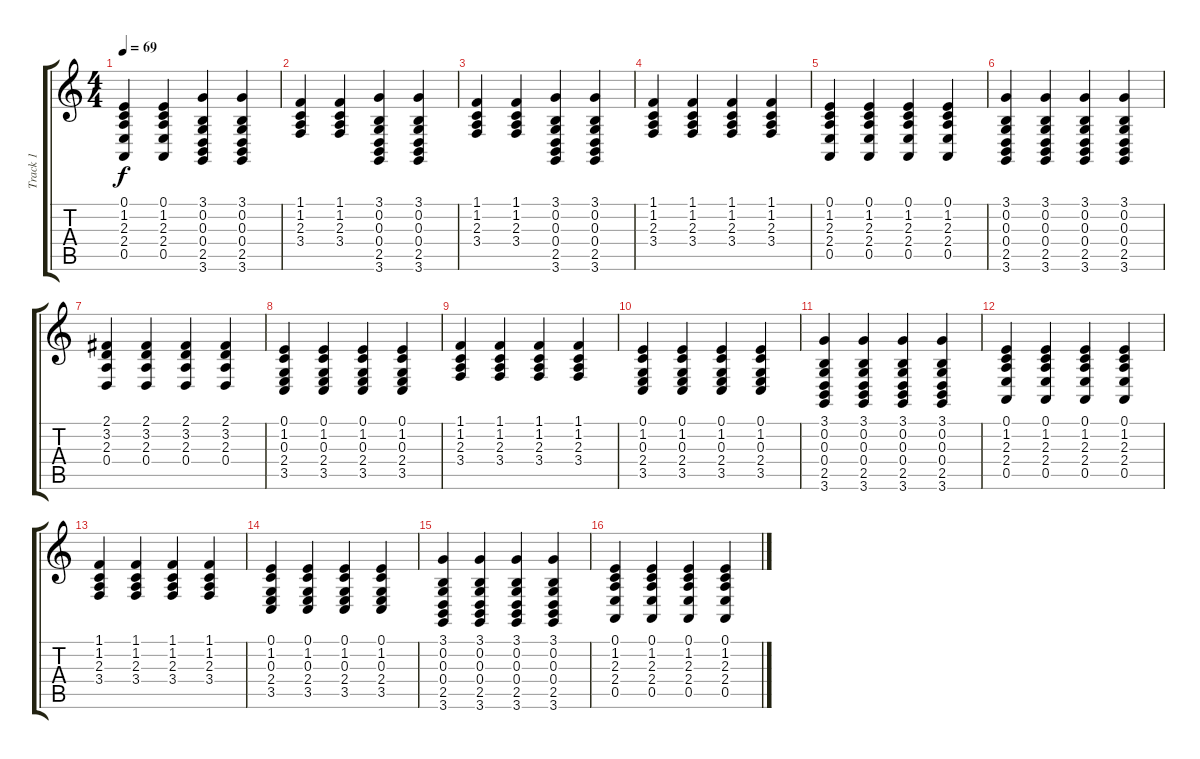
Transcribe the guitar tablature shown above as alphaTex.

\track ("Track 1" "Track 1") {instrument acousticgrandpiano}
\staff {score tabs}
\tuning (E4 B3 G3 D3 A2 E2) {hide}
\ts (4 4)
\tempo 69
\clef g2
\ks c
(0.1 1.2 2.3 2.4 0.5).4{dy f} (0.1 1.2 2.3 2.4 0.5).4 (3.1 0.2 0.3 0.4 2.5 3.6).4 (3.1 0.2 0.3 0.4 2.5 3.6).4 |
(1.1 1.2 2.3 3.4).4 (1.1 1.2 2.3 3.4).4 (3.1 0.2 0.3 0.4 2.5 3.6).4 (3.1 0.2 0.3 0.4 2.5 3.6).4 |
(1.1 1.2 2.3 3.4).4 (1.1 1.2 2.3 3.4).4 (3.1 0.2 0.3 0.4 2.5 3.6).4 (3.1 0.2 0.3 0.4 2.5 3.6).4 |
(1.1 1.2 2.3 3.4).4 (1.1 1.2 2.3 3.4).4 (1.1 1.2 2.3 3.4).4 (1.1 1.2 2.3 3.4).4 |
(0.1 1.2 2.3 2.4 0.5).4 (0.1 1.2 2.3 2.4 0.5).4 (0.1 1.2 2.3 2.4 0.5).4 (0.1 1.2 2.3 2.4 0.5).4 |
(3.1 0.2 0.3 0.4 2.5 3.6).4 (3.1 0.2 0.3 0.4 2.5 3.6).4 (3.1 0.2 0.3 0.4 2.5 3.6).4 (3.1 0.2 0.3 0.4 2.5 3.6).4 |
(2.1 3.2 2.3 0.4).4 (2.1 3.2 2.3 0.4).4 (2.1 3.2 2.3 0.4).4 (2.1 3.2 2.3 0.4).4 |
(0.1 1.2 0.3 2.4 3.5).4 (0.1 1.2 0.3 2.4 3.5).4 (0.1 1.2 0.3 2.4 3.5).4 (0.1 1.2 0.3 2.4 3.5).4 |
(1.1 1.2 2.3 3.4).4 (1.1 1.2 2.3 3.4).4 (1.1 1.2 2.3 3.4).4 (1.1 1.2 2.3 3.4).4 |
(0.1 1.2 0.3 2.4 3.5).4 (0.1 1.2 0.3 2.4 3.5).4 (0.1 1.2 0.3 2.4 3.5).4 (0.1 1.2 0.3 2.4 3.5).4 |
(3.1 0.2 0.3 0.4 2.5 3.6).4 (3.1 0.2 0.3 0.4 2.5 3.6).4 (3.1 0.2 0.3 0.4 2.5 3.6).4 (3.1 0.2 0.3 0.4 2.5 3.6).4 |
(0.1 1.2 2.3 2.4 0.5).4 (0.1 1.2 2.3 2.4 0.5).4 (0.1 1.2 2.3 2.4 0.5).4 (0.1 1.2 2.3 2.4 0.5).4 |
(1.1 1.2 2.3 3.4).4 (1.1 1.2 2.3 3.4).4 (1.1 1.2 2.3 3.4).4 (1.1 1.2 2.3 3.4).4 |
(0.1 1.2 0.3 2.4 3.5).4 (0.1 1.2 0.3 2.4 3.5).4 (0.1 1.2 0.3 2.4 3.5).4 (0.1 1.2 0.3 2.4 3.5).4 |
(3.1 0.2 0.3 0.4 2.5 3.6).4 (3.1 0.2 0.3 0.4 2.5 3.6).4 (3.1 0.2 0.3 0.4 2.5 3.6).4 (3.1 0.2 0.3 0.4 2.5 3.6).4 |
(0.1 1.2 2.3 2.4 0.5).4 (0.1 1.2 2.3 2.4 0.5).4 (0.1 1.2 2.3 2.4 0.5).4 (0.1 1.2 2.3 2.4 0.5).4
